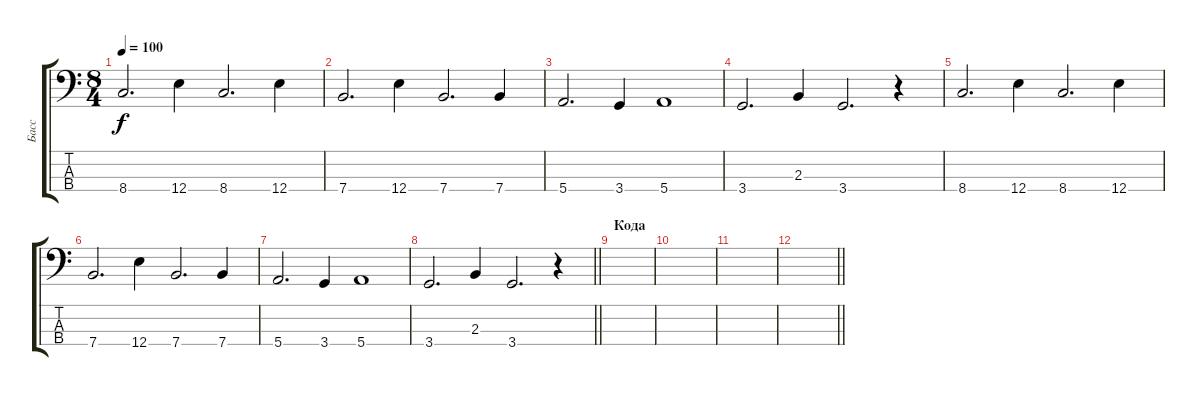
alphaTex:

\track ("Басс" "Басс") {instrument electricbassfinger}
\staff {score tabs}
\tuning (G2 D2 A1 E1) {hide}
\ts (8 4)
\tempo 100
\clef f4
\ks c
8.4.2{d dy f} 12.4.4 8.4.2{d} 12.4.4 |
7.4.2{d} 12.4.4 7.4.2{d} 7.4.4 |
5.4.2{d} 3.4.4 5.4.1 |
3.4.2{d} 2.3.4 3.4.2{d} r.4 |
8.4.2{d} 12.4.4 8.4.2{d} 12.4.4 |
7.4.2{d} 12.4.4 7.4.2{d} 7.4.4 |
5.4.2{d} 3.4.4 5.4.1 |
\barLineRight lightlight
3.4.2{d} 2.3.4 3.4.2{d} r.4 |
\section ("" "Кода")
|
|
|
\barLineRight lightlight
